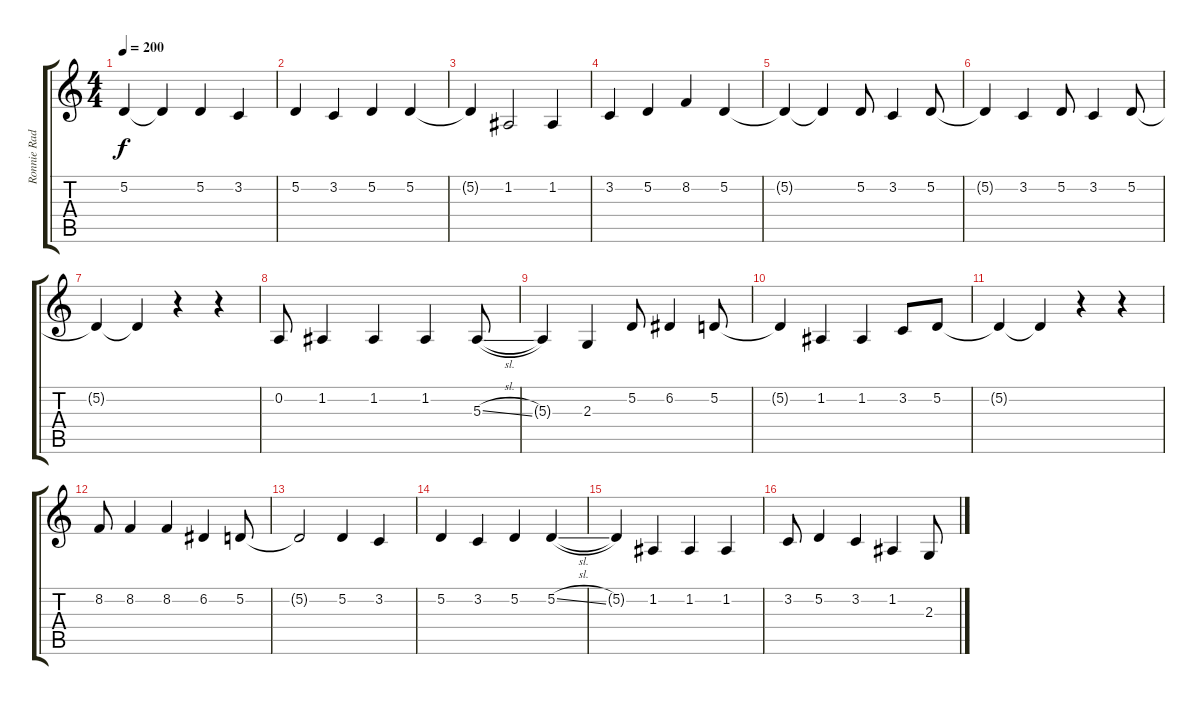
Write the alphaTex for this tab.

\track ("Ronnie Radke - Vocals" "Ronnie Rad") {instrument altosax}
\staff {score tabs}
\tuning (D4 A3 F3 C3 G2 D2) {hide}
\ts (4 4)
\tempo 200
\clef g2
\ks c
5.2{t}.4{dy f} 5.2{t}.4 5.2.4 3.2.4 |
5.2.4 3.2.4 5.2.4 5.2.4 |
5.2{t}.4 1.2.2 1.2.4 |
3.2.4 5.2.4 8.2.4 5.2.4 |
5.2{t}.4 5.2{t}.4 5.2.8 3.2.4 5.2.8 |
5.2{t}.4 3.2.4 5.2.8 3.2.4 5.2.8 |
5.2{t}.4 5.2{t}.4 r.4 r.4 |
0.2.8 1.2.4 1.2.4 1.2.4 5.3{sl}.8 |
5.3{t}.4 2.3.4 5.2.8 6.2.4 5.2.8 |
5.2{t}.4 1.2.4 1.2.4 3.2.8 5.2.8 |
5.2{t}.4 5.2{t}.4 r.4 r.4 |
8.2.8 8.2.4 8.2.4 6.2.4 5.2.8 |
5.2{t}.2 5.2.4 3.2.4 |
5.2.4 3.2.4 5.2.4 5.2{sl}.4 |
5.2{t}.4 1.2.4 1.2.4 1.2.4 |
3.2.8 5.2.4 3.2.4 1.2.4 2.3.8
